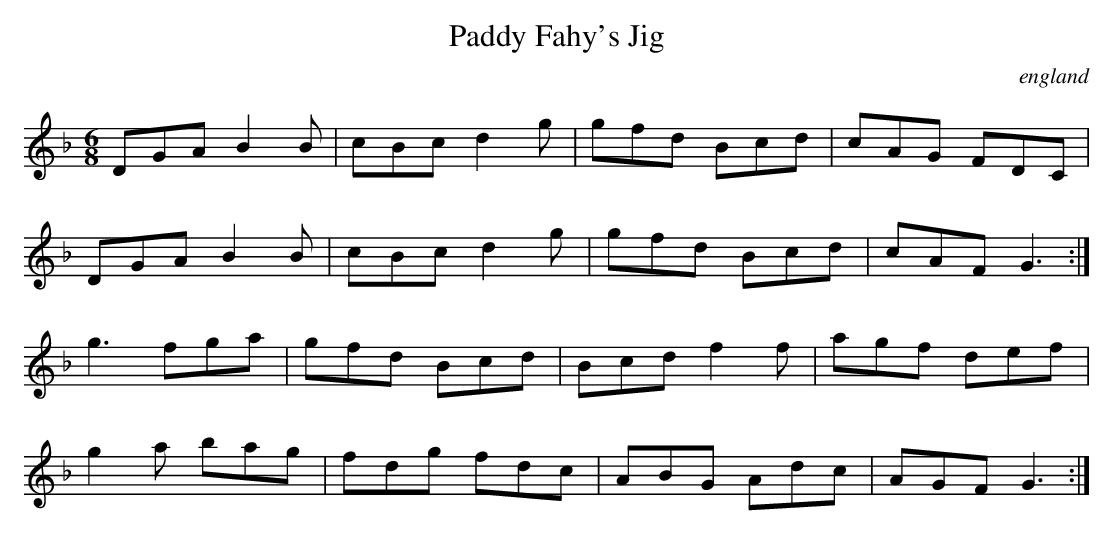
X:1
T:Paddy Fahy's Jig
O:england
M:6/8
L:1/8
K:F
DGA B2B|cBc d2g|gfd Bcd|cAG FDC|
DGA B2B|cBc d2g|gfd Bcd|cAF G3:|
g3 fga|gfd Bcd|Bcd f2f|agf def|
g2a bag|fdg fdc|ABG Adc|AGF G3:|
